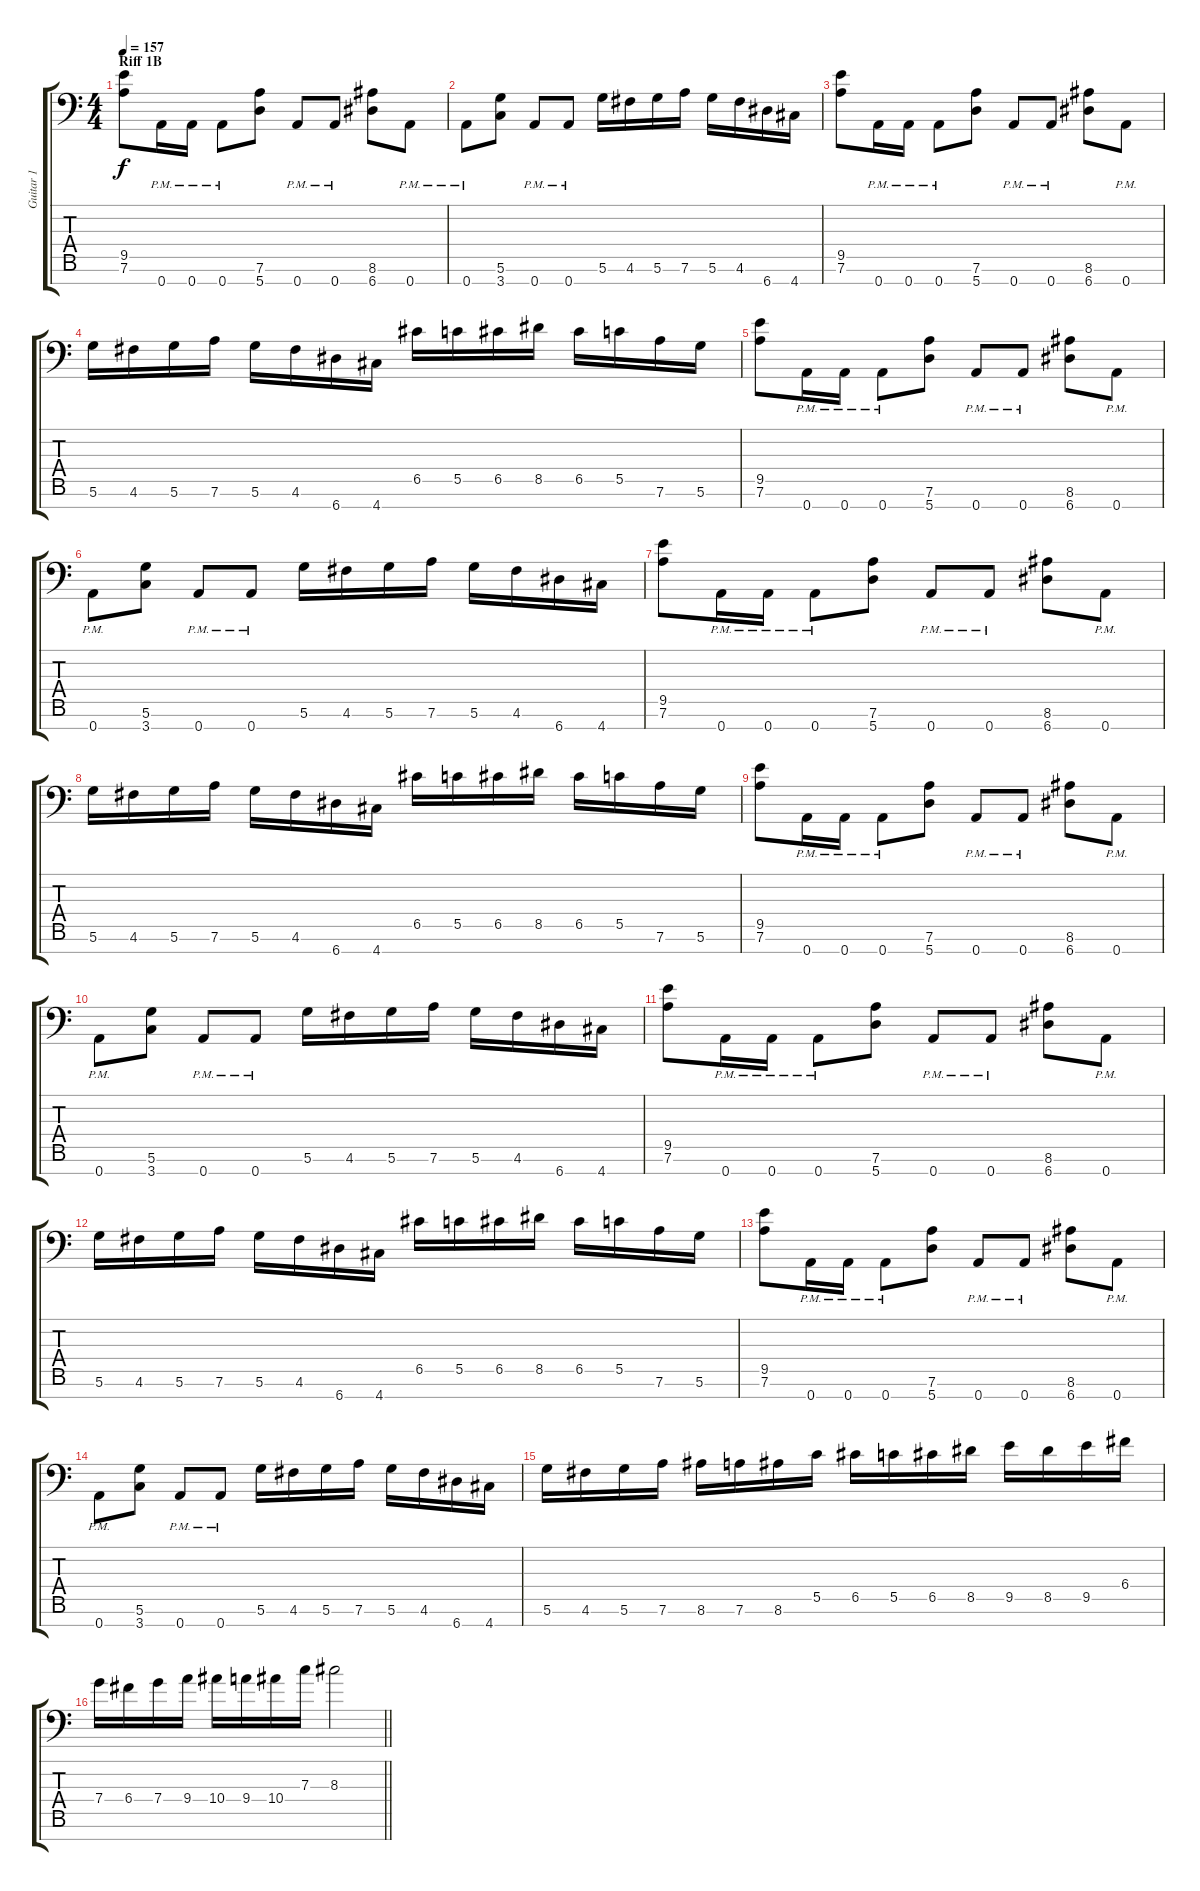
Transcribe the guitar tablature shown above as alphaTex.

\track ("Guitar 1" "Guitar 1") {instrument overdrivenguitar}
\staff {score tabs}
\tuning (D4 A3 F3 C3 G2 D2 A1) {hide}
\ts (4 4)
\section ("" "Riff 1B")
\tempo 157
\clef f4
\ks c
(9.5 7.6).8{dy f} 0.7{pm}.16 0.7{pm}.16 0.7{pm}.8 (7.6 5.7).8 0.7{pm}.8 0.7{pm}.8 (8.6 6.7).8 0.7{pm}.8 |
0.7{pm}.8 (5.6 3.7).8 0.7{pm}.8 0.7{pm}.8 5.6.16 4.6.16 5.6.16 7.6.16 5.6.16 4.6.16 6.7.16 4.7.16 |
(9.5 7.6).8 0.7{pm}.16 0.7{pm}.16 0.7{pm}.8 (7.6 5.7).8 0.7{pm}.8 0.7{pm}.8 (8.6 6.7).8 0.7{pm}.8 |
5.6.16 4.6.16 5.6.16 7.6.16 5.6.16 4.6.16 6.7.16 4.7.16 6.5.16 5.5.16 6.5.16 8.5.16 6.5.16 5.5.16 7.6.16 5.6.16 |
(9.5 7.6).8 0.7{pm}.16 0.7{pm}.16 0.7{pm}.8 (7.6 5.7).8 0.7{pm}.8 0.7{pm}.8 (8.6 6.7).8 0.7{pm}.8 |
0.7{pm}.8 (5.6 3.7).8 0.7{pm}.8 0.7{pm}.8 5.6.16 4.6.16 5.6.16 7.6.16 5.6.16 4.6.16 6.7.16 4.7.16 |
(9.5 7.6).8 0.7{pm}.16 0.7{pm}.16 0.7{pm}.8 (7.6 5.7).8 0.7{pm}.8 0.7{pm}.8 (8.6 6.7).8 0.7{pm}.8 |
5.6.16 4.6.16 5.6.16 7.6.16 5.6.16 4.6.16 6.7.16 4.7.16 6.5.16 5.5.16 6.5.16 8.5.16 6.5.16 5.5.16 7.6.16 5.6.16 |
(9.5 7.6).8 0.7{pm}.16 0.7{pm}.16 0.7{pm}.8 (7.6 5.7).8 0.7{pm}.8 0.7{pm}.8 (8.6 6.7).8 0.7{pm}.8 |
0.7{pm}.8 (5.6 3.7).8 0.7{pm}.8 0.7{pm}.8 5.6.16 4.6.16 5.6.16 7.6.16 5.6.16 4.6.16 6.7.16 4.7.16 |
(9.5 7.6).8 0.7{pm}.16 0.7{pm}.16 0.7{pm}.8 (7.6 5.7).8 0.7{pm}.8 0.7{pm}.8 (8.6 6.7).8 0.7{pm}.8 |
5.6.16 4.6.16 5.6.16 7.6.16 5.6.16 4.6.16 6.7.16 4.7.16 6.5.16 5.5.16 6.5.16 8.5.16 6.5.16 5.5.16 7.6.16 5.6.16 |
(9.5 7.6).8 0.7{pm}.16 0.7{pm}.16 0.7{pm}.8 (7.6 5.7).8 0.7{pm}.8 0.7{pm}.8 (8.6 6.7).8 0.7{pm}.8 |
0.7{pm}.8 (5.6 3.7).8 0.7{pm}.8 0.7{pm}.8 5.6.16 4.6.16 5.6.16 7.6.16 5.6.16 4.6.16 6.7.16 4.7.16 |
5.6.16 4.6.16 5.6.16 7.6.16 8.6.16 7.6.16 8.6.16 5.5.16 6.5.16 5.5.16 6.5.16 8.5.16 9.5.16 8.5.16 9.5.16 6.4.16 |
\barLineRight lightlight
7.4.16 6.4.16 7.4.16 9.4.16 10.4.16 9.4.16 10.4.16 7.3.16 8.3.2
